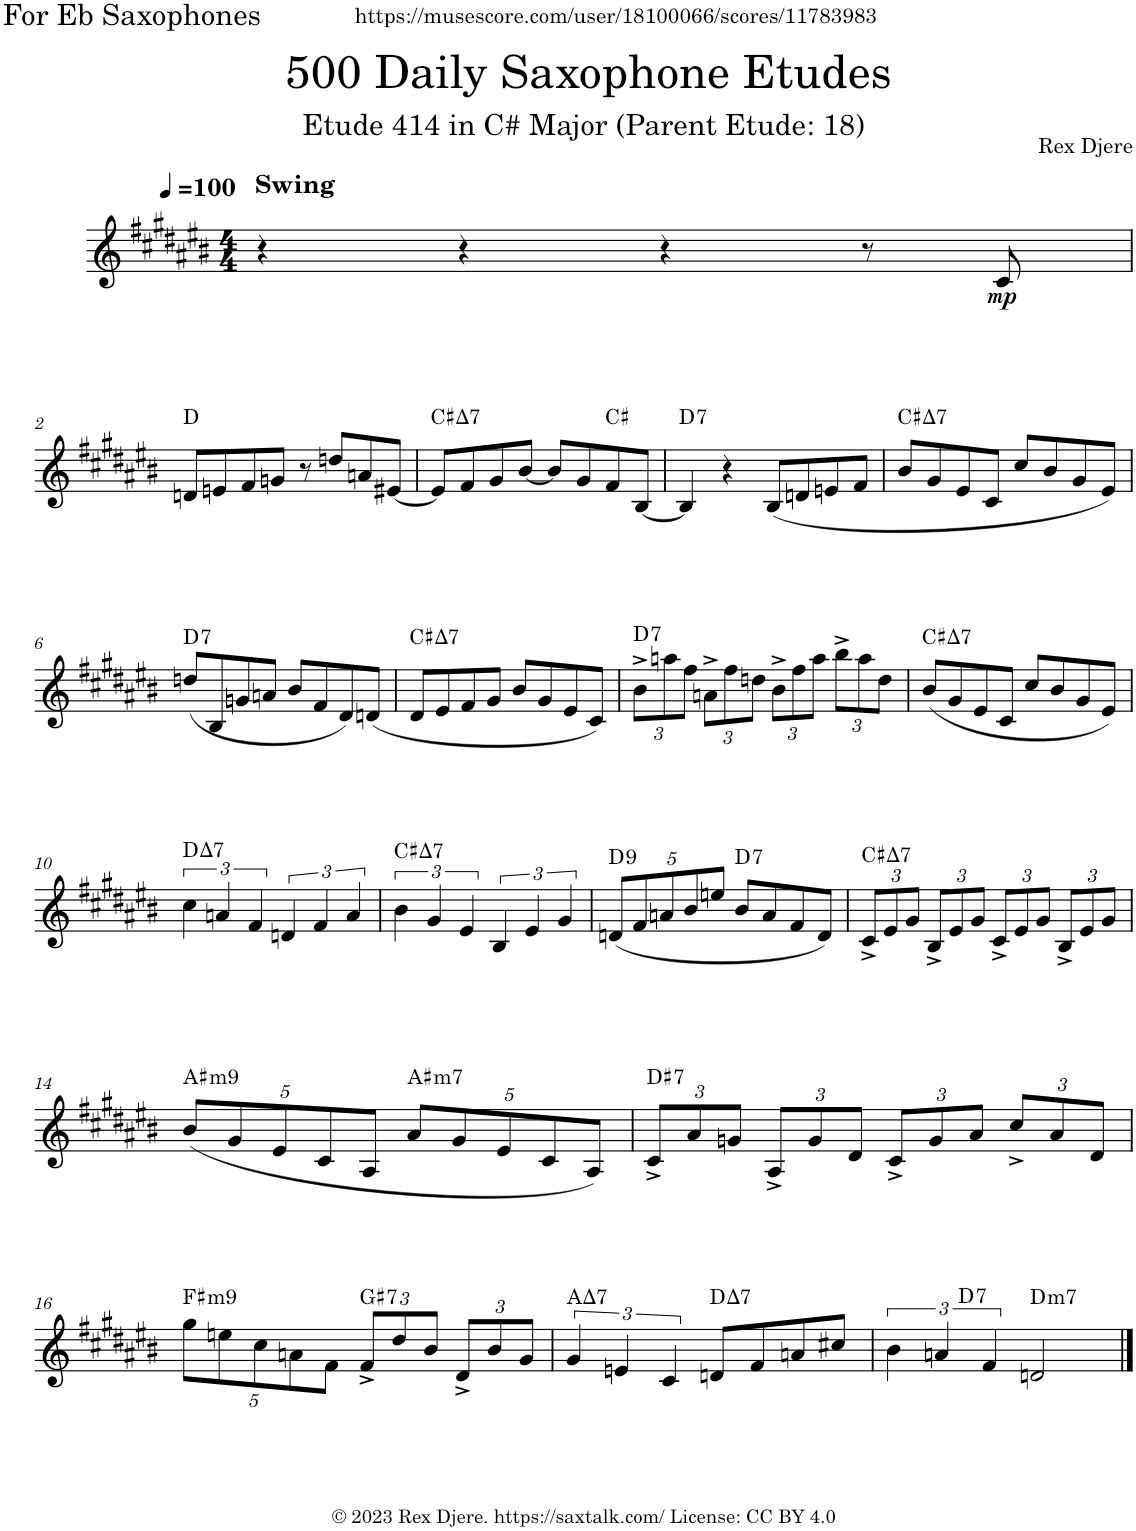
**kern	**dynam	**harte
*part1	*part1	*part1
*staff1	*staff1	*
*I"Alto Saxophone	*	*
*I'A. Sax.	*	*
*clefG2	*	*
*Trd5c9	*	*
*k[f#c#g#d#a#e#b#]	*	*
*M4/4	*	*
*MM100	*	*
=1	=1	=1
!LO:TX:a:B:t=Swing	!	!
4r	.	.
4r	.	.
4r	.	.
8r	.	.
!	!LO:DY:b	!
8c#/	mp	.
!!LO:LB:g=z
=2	=2	=2
8dn/L	.	D:maj
8en/	.	.
8f#/	.	.
8gn/J	.	.
8r	.	.
8ddn/L	.	.
8an/	.	.
[8e#X/J	.	.
=3	=3	=3
!	!	!LO:H:kt=7
8e#/L]	.	C#:maj7
8f#/	.	.
8g#/	.	.
[8b#/J	.	.
8b#/L]	.	.
8g#/	.	.
8f#/	.	C#:maj
[8B#/J	.	.
=4	=4	=4
!	!	!LO:H:kt=7
4B#/]	.	D:7
4r	.	.
(8B#/L	.	.
8dn/	.	.
8en/	.	.
8f#/J	.	.
=5	=5	=5
!	!	!LO:H:kt=7
8b#/L	.	C#:maj7
8g#/	.	.
8e#/	.	.
8c#/J	.	.
8cc#/L	.	.
8b#/	.	.
8g#/	.	.
8e#/J)	.	.
!!LO:LB:g=z
=6	=6	=6
!	!	!LO:H:kt=7
(8ddn/L	.	D:7
8B#/	.	.
8gn/	.	.
8an/J	.	.
8b#/L	.	.
8f#/	.	.
8d#/)	.	.
(8dn/J	.	.
=7	=7	=7
!	!	!LO:H:kt=7
8d#/L	.	C#:maj7
8e#/	.	.
8f#/	.	.
8g#/J	.	.
8b#/L	.	.
8g#/	.	.
8e#/	.	.
8c#/J)	.	.
=8	=8	=8
*Xbrackettup	*	*
!	!	!LO:H:kt=7
12b#^\L	.	D:7
12aan\	.	.
12ff#\J	.	.
12an^\L	.	.
12ff#\	.	.
12ddn\J	.	.
12b#^\L	.	.
12ff#\	.	.
12aa\J	.	.
12bb#^\L	.	.
12aa\	.	.
12dd\J	.	.
=9	=9	=9
!	!	!LO:H:kt=7
(8b#/L	.	C#:maj7
8g#/	.	.
8e#/	.	.
8c#/J	.	.
8cc#/L	.	.
8b#/	.	.
8g#/	.	.
8e#/J)	.	.
!!LO:LB:g=z
=10	=10	=10
*k[f#c#g#d#a#e#b#]	*	*
*brackettup	*	*
!	!	!LO:H:kt=7
6cc#\	.	D:maj7
6an/	.	.
6f#/	.	.
6dn/	.	.
6f#/	.	.
6a/	.	.
=11	=11	=11
!	!	!LO:H:kt=7
6b#\	.	C#:maj7
6g#/	.	.
6e#/	.	.
6B#/	.	.
6e#/	.	.
6g#/	.	.
=12	=12	=12
*Xbrackettup	*	*
!	!	!LO:H:kt=9
(10dn/L	.	D:9
10f#/	.	.
10an/	.	.
10b#/	.	.
10een/J	.	.
!	!	!LO:H:kt=7
8b#/L	.	D:7
8a/	.	.
8f#/	.	.
8d/J)	.	.
=13	=13	=13
!	!	!LO:H:kt=7
12c#^/L	.	C#:maj7
12e#/	.	.
12g#/J	.	.
12B#^/L	.	.
12e#/	.	.
12g#/J	.	.
12c#^/L	.	.
12e#/	.	.
12g#/J	.	.
12B#^/L	.	.
12e#/	.	.
12g#/J	.	.
!!LO:LB:g=z
=14	=14	=14
!	!	!LO:H:kt=m9
(<10b#/L	.	A#:min9
10g#/	.	.
10e#/	.	.
10c#/	.	.
10A#/J	.	.
!	!	!LO:H:kt=m7
10a#/L	.	A#:min7
10g#/	.	.
10e#/	.	.
10c#/	.	.
10A#/J)	.	.
=15	=15	=15
!	!	!LO:H:kt=7
12c#^/L	.	D#:7
12a#/	.	.
12gn/J	.	.
12A#^/L	.	.
12g/	.	.
12d#/J	.	.
12c#^/L	.	.
12g/	.	.
12a#/J	.	.
12cc#^/L	.	.
12a#/	.	.
12d#/J	.	.
!!LO:LB:g=z
=16	=16	=16
!	!	!LO:H:kt=m9
10gg#\L	.	F#:min9
10een\	.	.
10cc#\	.	.
10an\	.	.
10f#\J	.	.
!	!	!LO:H:kt=7
12f#^/L	.	G#:7
12dd#/	.	.
12b#/J	.	.
12d#^/L	.	.
12b#/	.	.
12g#/J	.	.
=17	=17	=17
*brackettup	*	*
!	!	!LO:H:kt=7
6g#/	.	A:maj7
6en/	.	.
6c#/	.	.
!	!	!LO:H:kt=7
8dn/L	.	D:maj7
8f#/	.	.
8an/	.	.
8cc#X/J	.	.
=18	=18	=18
*^	*	*
6b#\	4ryy	.	.
6an/	.	.	.
!	!	!	!LO:H:kt=7
.	2.ryy	.	D:7
6f#/	.	.	.
!	!	!	!LO:H:kt=m7
2dn/	.	.	D:min7
*v	*v	*	*
==	==	==
*-	*-	*-
